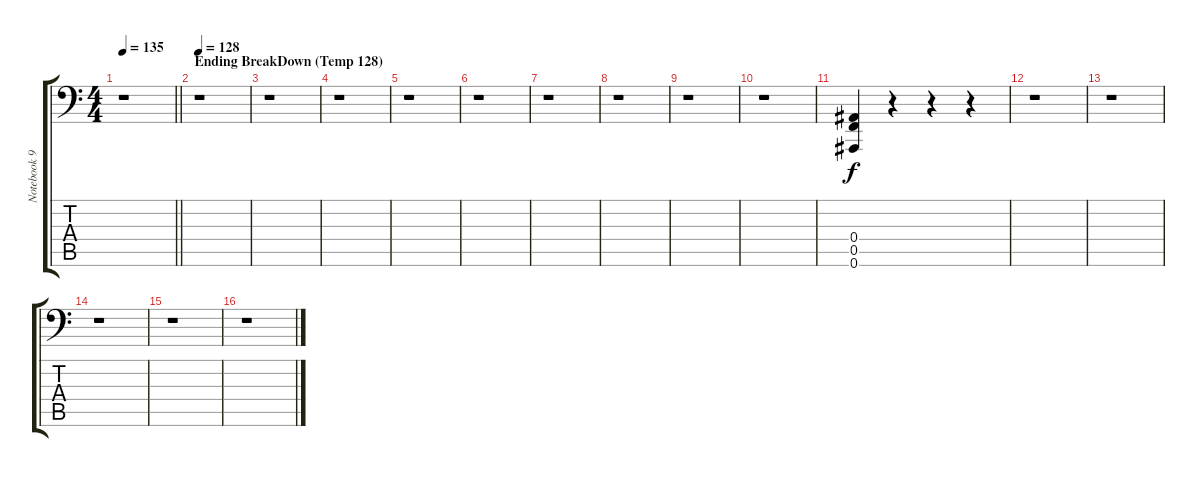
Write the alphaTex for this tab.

\track ("Notebook 9" "Notebook 9") {instrument taikodrum}
\staff {score tabs}
\tuning (C4 G3 Eb3 Bb2 F2 Bb1) {hide}
\ts (4 4)
\tempo 135
\clef f4
\barLineRight lightlight
\ks c
r.1{dy f} |
\section ("" "Ending BreakDown (Temp 128)")
\tempo 128
r.1 |
r.1 |
r.1 |
r.1 |
r.1 |
r.1 |
r.1 |
r.1 |
r.1 |
(0.4 0.5 0.6).4 r.4 r.4 r.4 |
r.1 |
r.1 |
r.1 |
r.1 |
r.1
